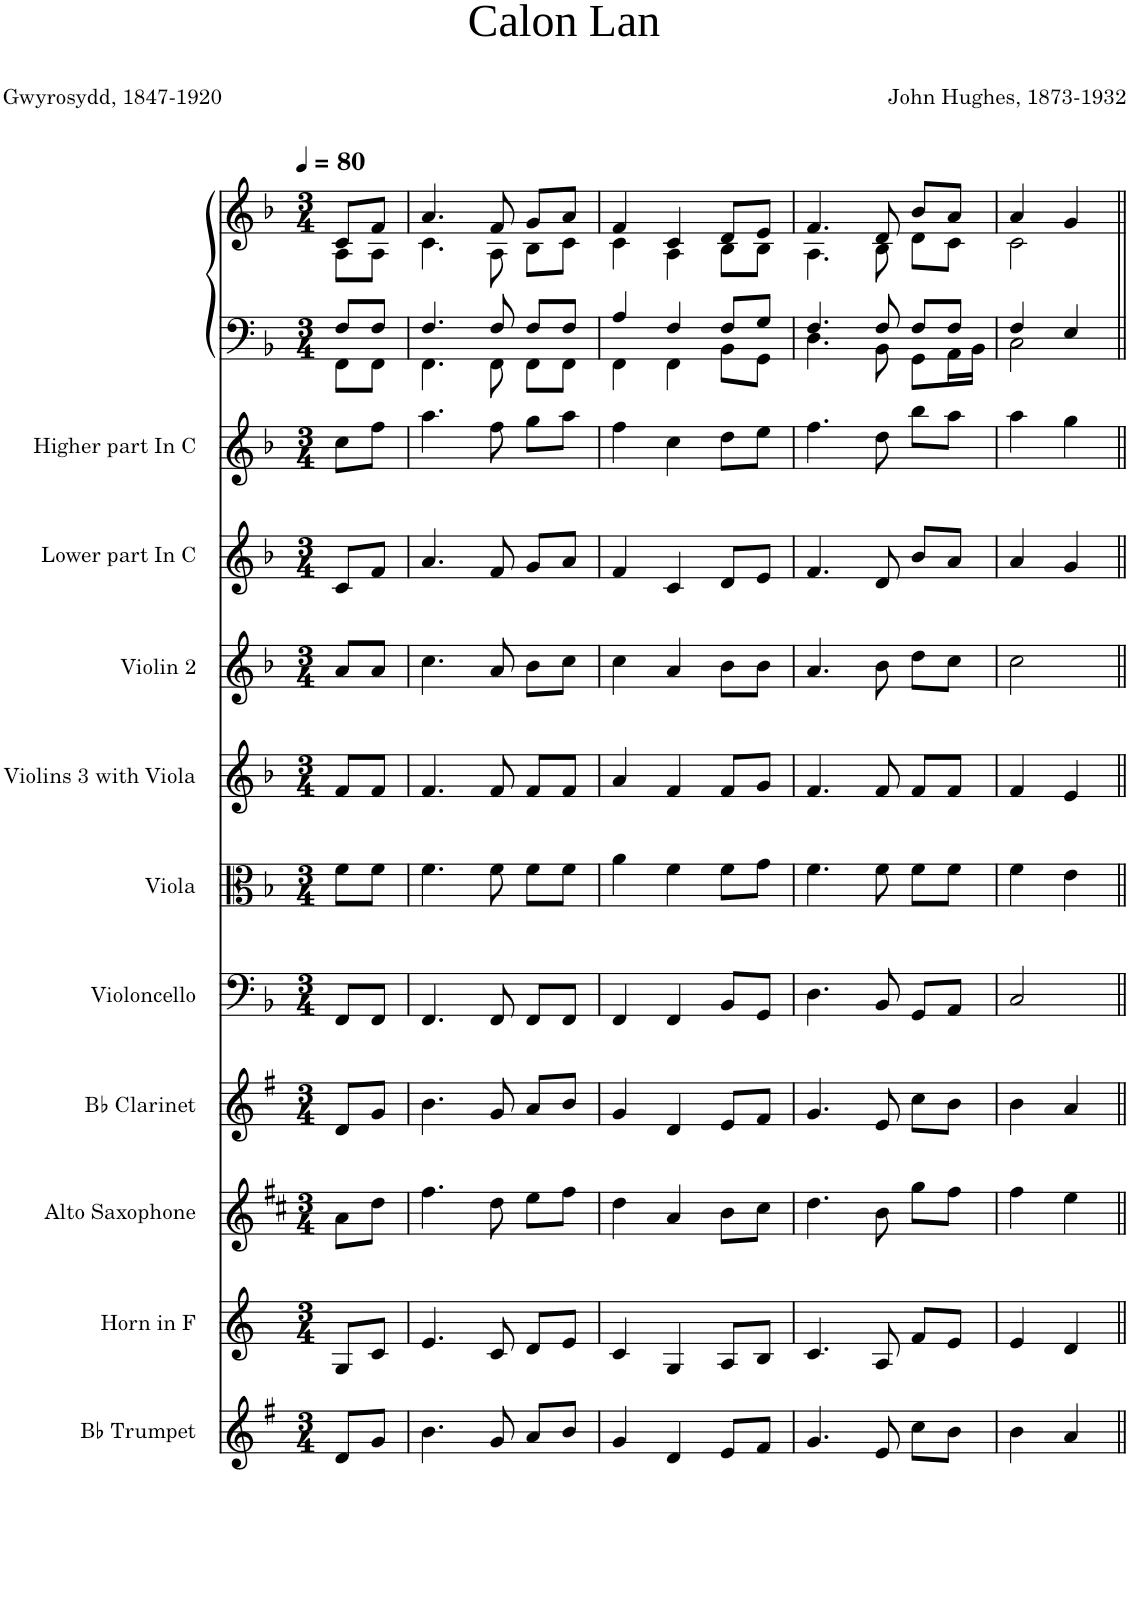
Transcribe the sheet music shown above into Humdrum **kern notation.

**kern	**kern	**kern	**kern	**kern	**kern	**kern	**kern	**kern	**kern	**kern	**kern
*part11	*part10	*part9	*part8	*part7	*part6	*part5	*part4	*part3	*part2	*part1	*part1
*staff12	*staff11	*staff10	*staff9	*staff8	*staff7	*staff6	*staff5	*staff4	*staff3	*staff2	*staff1
*I"Bb Trumpet	*I"Horn in F	*I"Alto Saxophone	*I"Bb Clarinet	*I"Violoncello	*I"Viola	*I"Violins 3 with Viola	*I"Violin 2	*I"Lower part In C	*I"Higher part In C	*I"Pipe Organ	*
*I'Bb Tpt.	*	*I'A. Sax.	*I'Bb Cl.	*	*I'Vla.	*I'Vlns. 3	*I'Vln. 2	*I'Lower C	*I'Higher C	*I'P Org	*
*clefG2	*clefG2	*clefG2	*clefG2	*clefF4	*clefC3	*clefG2	*clefG2	*clefG2	*clefG2	*clefF4	*clefG2
*Trd1c2	*Trd4c7	*Trd5c9	*Trd1c2	*	*	*	*	*	*	*	*
*k[f#]	*k[]	*k[f#c#]	*k[f#]	*k[b-]	*k[b-]	*k[b-]	*k[b-]	*k[b-]	*k[b-]	*k[b-]	*k[b-]
*M3/4	*M3/4	*M3/4	*M3/4	*M3/4	*M3/4	*M3/4	*M3/4	*M3/4	*M3/4	*M3/4	*M3/4
*MM80	*MM80	*MM80	*MM80	*MM80	*MM80	*MM80	*MM80	*MM80	*MM80	*MM80	*MM80
=1	=1	=1	=1	=1	=1	=1	=1	=1	=1	=1	=1
*	*	*	*	*	*	*	*	*	*	*^	*^
8d/L	8G/L	8a\L	8d/L	8FF/L	8f\L	8f/L	8a/L	8c/L	8cc\L	8F/L	8FF\L	8c/L	8A\L
8g/J	8c/J	8dd\J	8g/J	8FF/J	8f\J	8f/J	8a/J	8f/J	8ff\J	8F/J	8FF\J	8f/J	8A\J
=2	=2	=2	=2	=2	=2	=2	=2	=2	=2	=2	=2	=2	=2
4.b\	4.e/	4.ff#\	4.b\	4.FF/	4.f\	4.f/	4.cc\	4.a/	4.aa\	4.F/	4.FF\	4.a/	4.c\
8g/	8c/	8dd\	8g/	8FF/	8f\	8f/	8a/	8f/	8ff\	8F/	8FF\	8f/	8A\
8a/L	8d/L	8ee\L	8a/L	8FF/L	8f\L	8f/L	8b-\L	8g/L	8gg\L	8F/L	8FF\L	8g/L	8B-\L
8b/J	8e/J	8ff#\J	8b/J	8FF/J	8f\J	8f/J	8cc\J	8a/J	8aa\J	8F/J	8FF\J	8a/J	8c\J
=3	=3	=3	=3	=3	=3	=3	=3	=3	=3	=3	=3	=3	=3
4g/	4c/	4dd\	4g/	4FF/	4a\	4a/	4cc\	4f/	4ff\	4A/	4FF\	4f/	4c\
4d/	4G/	4a/	4d/	4FF/	4f\	4f/	4a/	4c/	4cc\	4F/	4FF\	4c/	4A\
8e/L	8A/L	8b\L	8e/L	8BB-/L	8f\L	8f/L	8b-\L	8d/L	8dd\L	8F/L	8BB-\L	8d/L	8B-\L
8f#/J	8B/J	8cc#\J	8f#/J	8GG/J	8g\J	8g/J	8b-\J	8e/J	8ee\J	8G/J	8GG\J	8e/J	8B-\J
=4	=4	=4	=4	=4	=4	=4	=4	=4	=4	=4	=4	=4	=4
4.g/	4.c/	4.dd\	4.g/	4.D\	4.f\	4.f/	4.a/	4.f/	4.ff\	4.F/	4.D\	4.f/	4.A\
8e/	8A/	8b\	8e/	8BB-/	8f\	8f/	8b-\	8d/	8dd\	8F/	8BB-\	8d/	8B-\
8cc\L	8f/L	8gg\L	8cc\L	8GG/L	8f\L	8f/L	8dd\L	8b-/L	8bb-\L	8F/L	8GG\L	8b-/L	8d\L
8b\J	8e/J	8ff#\J	8b\J	8AA/J	8f\J	8f/J	8cc\J	8a/J	8aa\J	8F/J	16AA\L	8a/J	8c\J
.	.	.	.	.	.	.	.	.	.	.	16BB-\JJ	.	.
=5	=5	=5	=5	=5	=5	=5	=5	=5	=5	=5	=5	=5	=5
4b\	4e/	4ff#\	4b\	2C/	4f\	4f/	2cc\	4a/	4aa\	4F/	2C\	4a/	2c\
4a/	4d/	4ee\	4a/	.	4e\	4e/	.	4g/	4gg\	4E/	.	4g/	.
*	*	*	*	*	*	*	*	*	*	*v	*v	*	*
*	*	*	*	*	*	*	*	*	*	*	*v	*v
=||	=||	=||	=||	=||	=||	=||	=||	=||	=||	=||	=||
*-	*-	*-	*-	*-	*-	*-	*-	*-	*-	*-	*-
